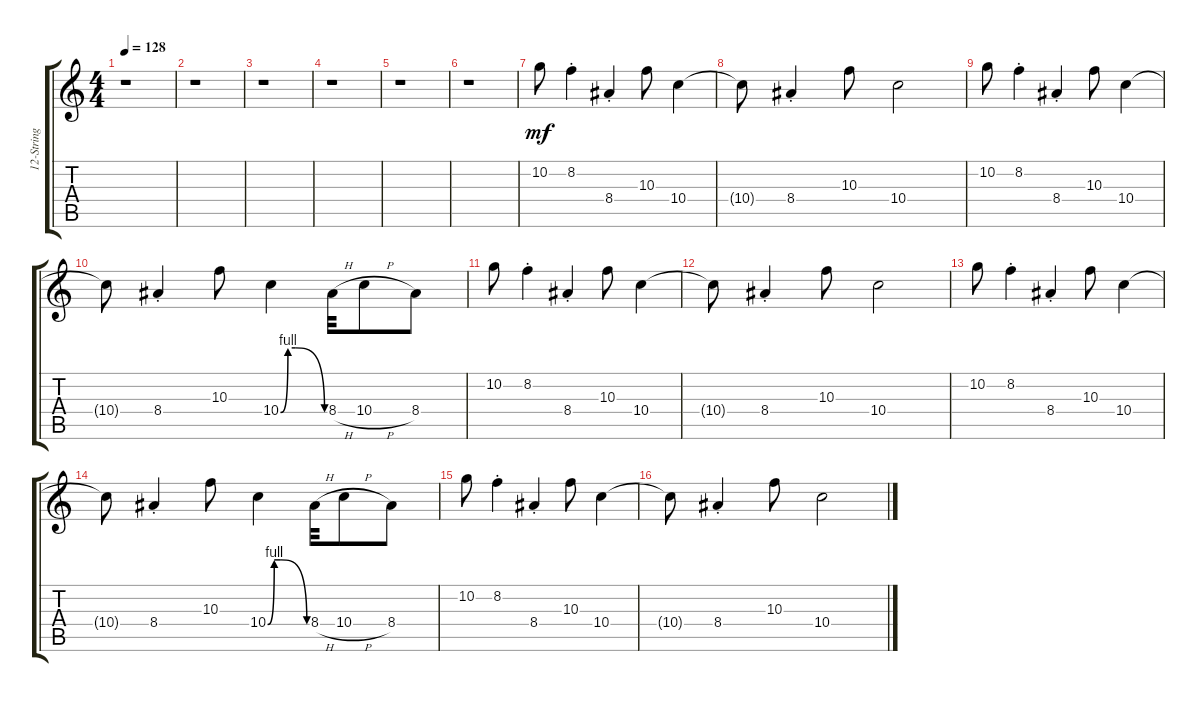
\track ("12-String Guitar" "12-String ") {instrument acousticguitarnylon}
\staff {score tabs}
\tuning (D4 A3 G3 D3 A2 D2) {hide}
\ts (4 4)
\tempo 128
\clef g2
\ks c
r.1{dy mf} |
r.1 |
r.1 |
r.1 |
r.1 |
r.1 |
10.2.8 8.2{st}.4 8.4{st}.4 10.3.8 10.4.4 |
10.4{t}.8 8.4{st}.4 10.3.8 10.4.2 |
10.2.8 8.2{st}.4 8.4{st}.4 10.3.8 10.4.4 |
10.4{t}.8 8.4{st}.4 10.3.8 10.4{be (custom 0 0 0 0 10 4 20 4 60 0 60 0)}.4 8.4{h}.32 10.4{h}.8 8.4.8 |
10.2.8 8.2{st}.4 8.4{st}.4 10.3.8 10.4.4 |
10.4{t}.8 8.4{st}.4 10.3.8 10.4.2 |
10.2.8 8.2{st}.4 8.4{st}.4 10.3.8 10.4.4 |
10.4{t}.8 8.4{st}.4 10.3.8 10.4{be (custom 0 0 0 0 10 4 20 4 60 0 60 0)}.4 8.4{h}.32 10.4{h}.8 8.4.8 |
10.2.8 8.2{st}.4 8.4{st}.4 10.3.8 10.4.4 |
10.4{t}.8 8.4{st}.4 10.3.8 10.4.2
